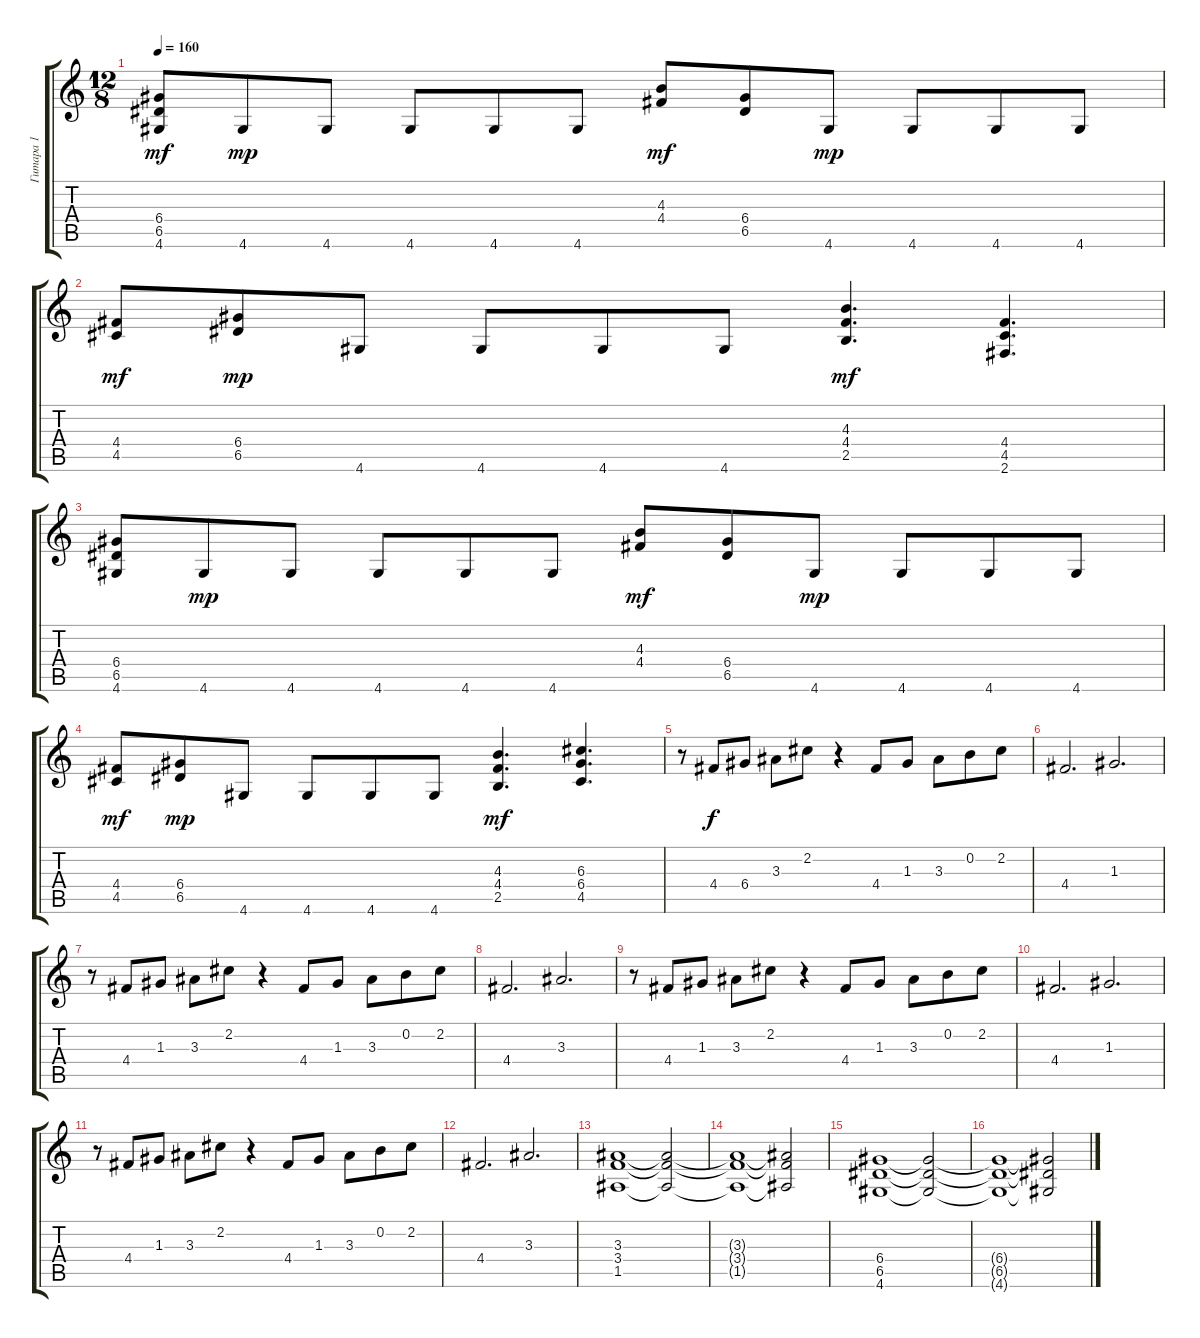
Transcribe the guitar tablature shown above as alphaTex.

\track ("Гитара 1" "Гитара 1") {instrument overdrivenguitar}
\staff {score tabs}
\tuning (E4 B3 G3 D3 A2 E2) {hide}
\ts (12 8)
\tempo 160
\clef g2
\ks c
(6.4 6.5 4.6).8{dy mf} 4.6.8{dy mp} 4.6.8 4.6.8 4.6.8 4.6.8 (4.3 4.4).8{dy mf} (6.4 6.5).8 4.6.8{dy mp} 4.6.8 4.6.8 4.6.8 |
(4.4 4.5).8{dy mf} (6.4 6.5).8{dy mp} 4.6.8 4.6.8 4.6.8 4.6.8 (4.3 4.4 2.5).4{d dy mf} (4.4 4.5 2.6).4{d} |
(6.4 6.5 4.6).8 4.6.8{dy mp} 4.6.8 4.6.8 4.6.8 4.6.8 (4.3 4.4).8{dy mf} (6.4 6.5).8 4.6.8{dy mp} 4.6.8 4.6.8 4.6.8 |
(4.4 4.5).8{dy mf} (6.4 6.5).8{dy mp} 4.6.8 4.6.8 4.6.8 4.6.8 (4.3 4.4 2.5).4{d dy mf} (6.3 6.4 4.5).4{d} |
r.8 4.4.8{dy f} 6.4.8 3.3.8 2.2.8 r.4 4.4.8 1.3.8 3.3.8 0.2.8 2.2.8 |
4.4.2{d} 1.3.2{d} |
r.8 4.4.8 1.3.8 3.3.8 2.2.8 r.4 4.4.8 1.3.8 3.3.8 0.2.8 2.2.8 |
4.4.2{d} 3.3.2{d} |
r.8 4.4.8 1.3.8 3.3.8 2.2.8 r.4 4.4.8 1.3.8 3.3.8 0.2.8 2.2.8 |
4.4.2{d} 1.3.2{d} |
r.8 4.4.8 1.3.8 3.3.8 2.2.8 r.4 4.4.8 1.3.8 3.3.8 0.2.8 2.2.8 |
4.4.2{d} 3.3.2{d} |
(3.3 3.4 1.5).1 (3.3{t} 3.4{t} 1.5{t}).2 |
(3.3{t} 3.4{t} 1.5{t}).1 (3.3{t} 3.4{t} 1.5{t}).2 |
(6.4 6.5 4.6).1 (6.4{t} 6.5{t} 4.6{t}).2 |
(6.4{t} 6.5{t} 4.6{t}).1 (6.4{t} 6.5{t} 4.6{t}).2
